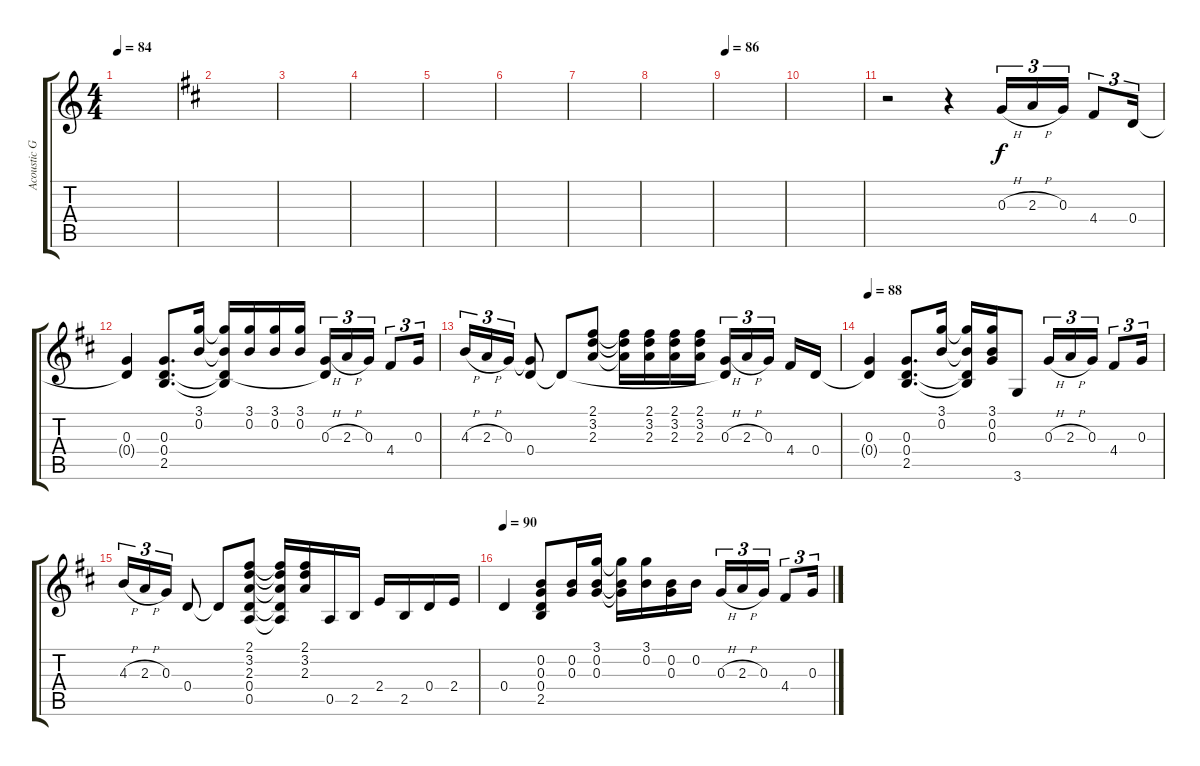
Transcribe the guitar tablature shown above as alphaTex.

\track ("Acoustic Gtr 2" "Acoustic G") {instrument acousticguitarsteel}
\staff {score tabs}
\tuning (E4 B3 G3 D3 A2 E2) {hide}
\ts (4 4)
\tempo 84
\clef g2
\ks c
|
\ks d
|
|
|
|
|
|
|
\tempo 86
|
|
r.2 r.4 0.3{h}.16{tu (3 2)} 2.3{h}.16{tu (3 2)} 0.3.16{tu (3 2)} 4.4.8{tu (3 2)} 0.4.16{tu (3 2)} |
(0.3 0.4{t}).4 (0.3 0.4 2.5).8{d} (3.1 0.2).16 (3.1{t} 0.2{t} 0.4{t} 2.5{t}).16 (3.1 0.2).16 (3.1 0.2).16 (3.1 0.2).16 (0.3{h} 0.4{t}).16{tu (3 2)} 2.3{h}.16{tu (3 2)} 0.3.16{tu (3 2)} 4.4.8{tu (3 2)} 0.3.16{tu (3 2)} |
4.3{h}.16{tu (3 2)} 2.3{h}.16{tu (3 2)} 0.3.16{tu (3 2)} (0.3{t} 0.4).8 0.4{t}.8 (2.1 3.2 2.3).8 (2.1{t} 3.2{t} 2.3{t}).16 (2.1 3.2 2.3).16 (2.1 3.2 2.3).16 (2.1 3.2 2.3).16 (0.3{h} 0.4{t}).16{tu (3 2)} 2.3{h}.16{tu (3 2)} 0.3.16{tu (3 2) beam splitsecondary} 4.4.16 0.4.16 |
\tempo 88
(0.3 0.4{t}).4 (0.3 0.4 2.5).8{d} (3.1 0.2).16 (3.1{t} 0.2{t} 0.4{t} 2.5{t}).16 (3.1 0.2 0.3).16 3.6.8 0.3{h}.16{tu (3 2)} 2.3{h}.16{tu (3 2)} 0.3.16{tu (3 2)} 4.4.8{tu (3 2)} 0.3.16{tu (3 2)} |
4.3{h}.16{tu (3 2)} 2.3{h}.16{tu (3 2)} 0.3.16{tu (3 2)} 0.4.8 0.4{t}.8 (2.1 3.2 2.3 0.4 0.5).8 (2.1{t} 3.2{t} 2.3{t} 0.4{t} 0.5{t}).16 (2.1 3.2 2.3).16 0.5.16 2.5.16 2.4.16 2.5.16 0.4.16 2.4.16 |
\tempo 90
0.4.4 (0.2 0.3 0.4 2.5).8 (0.2 0.3).16 (3.1 0.2 0.3).16 (3.1{t} 0.2{t} 0.3{t}).16 (3.1 0.2).16 (0.2 0.3).16 0.2.16 0.3{h}.16{tu (3 2)} 2.3{h}.16{tu (3 2)} 0.3.16{tu (3 2)} 4.4.8{tu (3 2)} 0.3.16{tu (3 2)}
